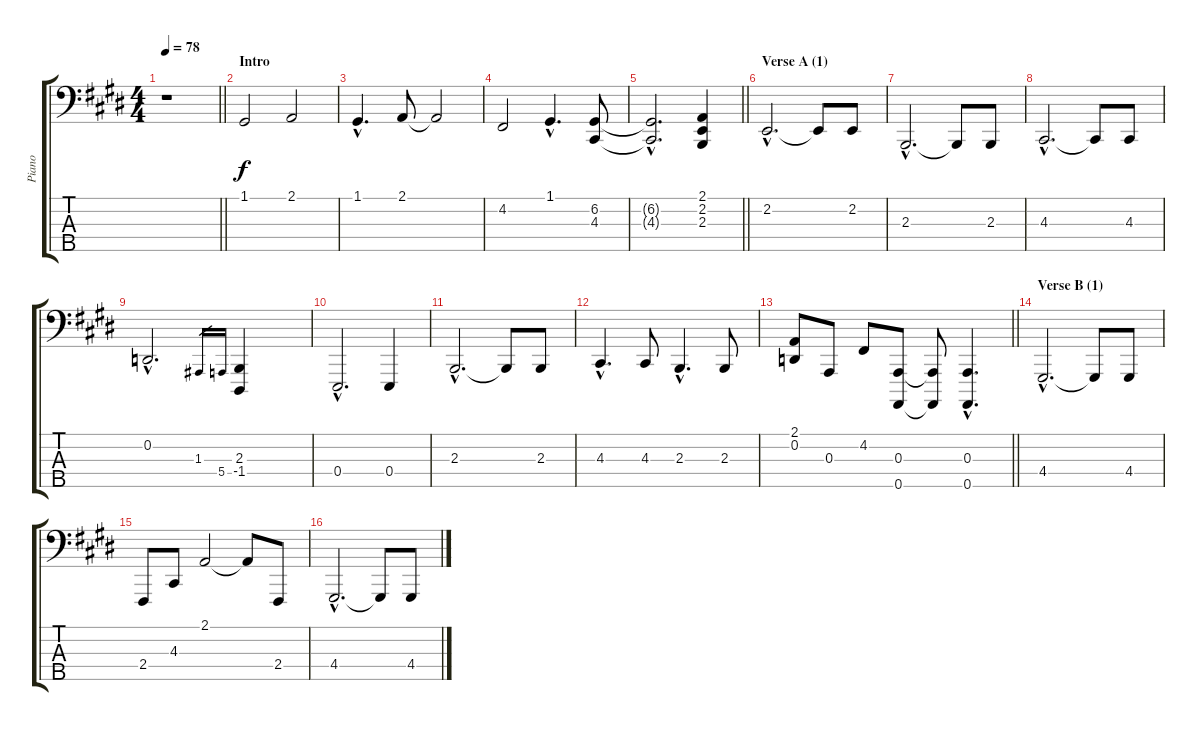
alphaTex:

\track ("Piano" "Piano") {instrument acousticgrandpiano}
\staff {score tabs}
\tuning (G2 D2 A1 E1 A0) {hide}
\ts (4 4)
\tempo 78
\clef f4
\barLineRight lightlight
\ks e
r.1{dy f instrument acousticgrandpiano} |
\section ("" "Intro")
1.1.2 2.1.2 |
1.1{hac}.4{d} 2.1.8 2.1{t}.2 |
4.2.2 1.1{hac}.4{d} (6.2 4.3).8 |
\barLineRight lightlight
(6.2{hac t} 4.3{hac t}).2{d} (2.1 2.2 2.3).4 |
\section ("" "Verse A (1)")
2.2{hac}.2{d} 2.2{t}.8 2.2.8 |
2.3{hac}.2{d} 2.3{t}.8 2.3.8 |
4.3{hac}.2{d} 4.3{t}.8 4.3.8 |
0.2{hac}.2{d} 1.3.16{gr} 5.4.16{gr} (2.3 -1.4).4 |
0.4{hac}.2{d} 0.4.4 |
2.3{hac}.2{d} 2.3{t}.8 2.3.8 |
4.3{hac}.4{d} 4.3.8 2.3{hac}.4{d} 2.3.8 |
\barLineRight lightlight
(2.1 0.2).8 0.3.8 4.2.8 (0.3 0.5).8 (0.3{t} 0.5{t}).8 (0.3{hac} 0.5{hac}).4{d} |
\section ("" "Verse B (1)")
4.4{hac}.2{d} 4.4{t}.8 4.4.8 |
2.4.8 4.3.8 2.1.2 2.1{t}.8 2.4.8 |
4.4{hac}.2{d} 4.4{t}.8 4.4.8
